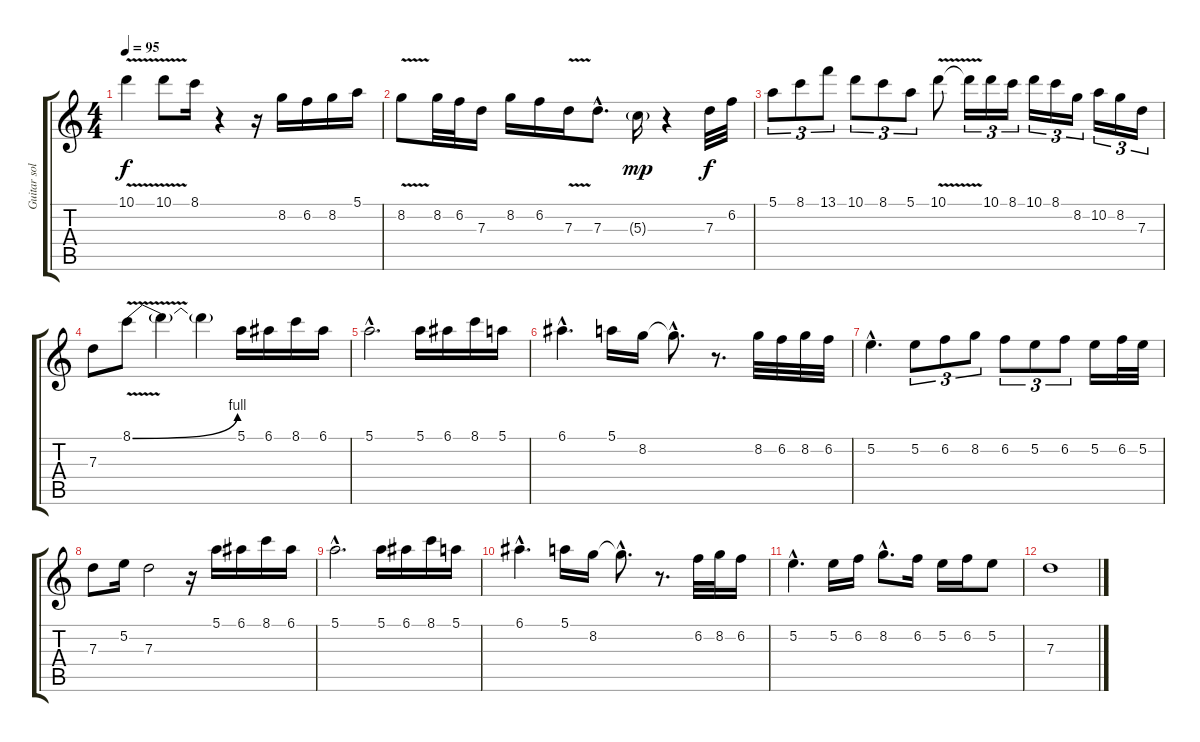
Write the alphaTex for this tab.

\track ("Guitar solo" "Guitar sol") {instrument distortionguitar}
\staff {score tabs}
\tuning (E4 B3 G3 D3 A2 E2) {hide}
\ts (4 4)
\tempo 95
\clef g2
\ks c
10.1{v}.4{dy f} 10.1{v}.8 8.1.16 r.4 r.16 8.2.16 6.2.16 8.2.16 5.1.16 |
8.2{v}.8 8.2.32 6.2.32 7.3.16 8.2.16 6.2.16 7.3{v}.16 7.3{hac}.8{d} 5.3{g}.16{dy mp} r.4 7.3.32{dy f} 6.2.32 |
5.1.8{tu (3 2)} 8.1.8{tu (3 2)} 13.1.8{tu (3 2)} 10.1.8{tu (3 2)} 8.1.8{tu (3 2)} 5.1.8{tu (3 2)} 10.1{v}.8 10.1{t}.16{tu (3 2)} 10.1.16{tu (3 2)} 8.1.16{tu (3 2)} 10.1.16{tu (3 2)} 8.1.16{tu (3 2)} 8.2.16{tu (3 2)} 10.2.16{tu (3 2)} 8.2.16{tu (3 2)} 7.3.16{tu (3 2)} |
7.3.8 8.1{be (bend 0 0 60 4) v}.8 8.1{t}.4 8.1{t}.4 5.1.16 6.1.16 8.1.16 6.1.16 |
5.1{hac}.2{d} 5.1.16 6.1.16 8.1.16 5.1.16 |
6.1{hac}.4{d} 5.1.16 8.2.16 8.2{hac t}.8{d} r.8{d} 8.2.32 6.2.32 8.2.32 6.2.32 |
5.2{hac}.4{d} 5.2.8{tu (3 2)} 6.2.8{tu (3 2)} 8.2.8{tu (3 2)} 6.2.8{tu (3 2)} 5.2.8{tu (3 2)} 6.2.8{tu (3 2)} 5.2.16 6.2.32 5.2.32 |
7.3.8 5.2.16 7.3.2 r.16 5.1.16 6.1.16 8.1.16 6.1.16 |
5.1{hac}.2{d} 5.1.16 6.1.16 8.1.16 5.1.16 |
6.1{hac}.4{d} 5.1.16 8.2.16 8.2{hac t}.8{d} r.8{d} 6.2.32 8.2.32 6.2.16 |
5.2{hac}.4{d} 5.2.16 6.2.16 8.2{hac}.8{d} 6.2.16 5.2.16 6.2.16 5.2.8 |
7.3.1
